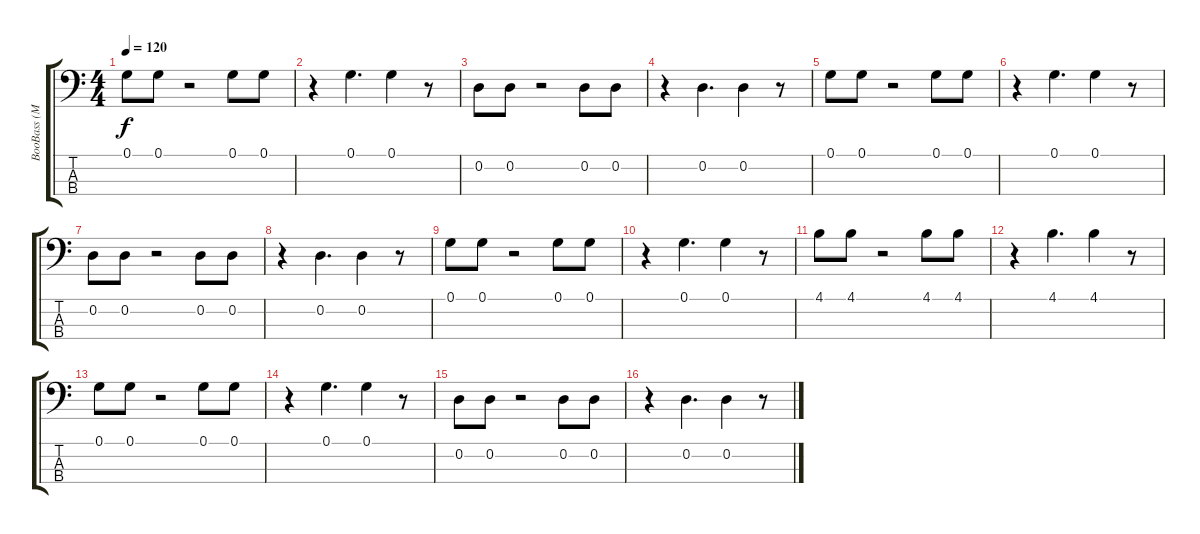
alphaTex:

\track ("BooBass (MIDI)" "BooBass (M") {instrument acousticbass}
\staff {score tabs}
\tuning (G2 D2 A1 E1) {hide}
\ts (4 4)
\tempo 120
\clef f4
\ks c
0.1.8{dy f} 0.1.8 r.2 0.1.8 0.1.8 |
r.4 0.1.4{d} 0.1.4 r.8 |
0.2.8 0.2.8 r.2 0.2.8 0.2.8 |
r.4 0.2.4{d} 0.2.4 r.8 |
0.1.8 0.1.8 r.2 0.1.8 0.1.8 |
r.4 0.1.4{d} 0.1.4 r.8 |
0.2.8 0.2.8 r.2 0.2.8 0.2.8 |
r.4 0.2.4{d} 0.2.4 r.8 |
0.1.8 0.1.8 r.2 0.1.8 0.1.8 |
r.4 0.1.4{d} 0.1.4 r.8 |
4.1.8 4.1.8 r.2 4.1.8 4.1.8 |
r.4 4.1.4{d} 4.1.4 r.8 |
0.1.8 0.1.8 r.2 0.1.8 0.1.8 |
r.4 0.1.4{d} 0.1.4 r.8 |
0.2.8 0.2.8 r.2 0.2.8 0.2.8 |
r.4 0.2.4{d} 0.2.4 r.8
